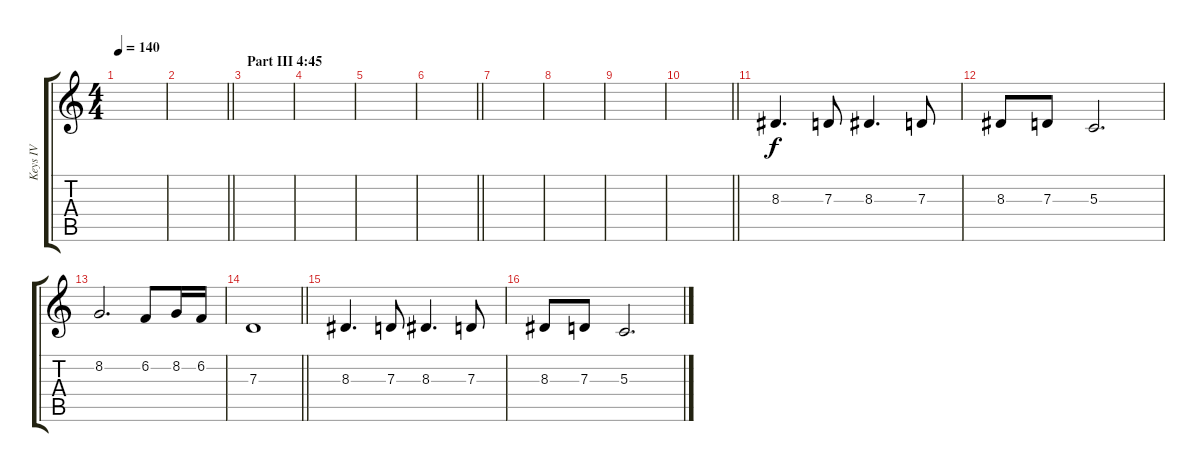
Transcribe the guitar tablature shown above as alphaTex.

\track ("Keys IV" "Keys IV") {instrument stringensemble2}
\staff {score tabs}
\tuning (E4 B3 G3 D3 A2 E2) {hide}
\ts (4 4)
\tempo 140
\clef g2
\ks c
|
\barLineRight lightlight
|
\section ("" "Part III 4:45")
|
|
|
\barLineRight lightlight
|
\section ("" "")
|
|
|
\barLineRight lightlight
|
\section ("" "")
8.3.4{d volume 8 instrument pad4choir} 7.3.8 8.3.4{d} 7.3.8 |
8.3.8 7.3.8 5.3.2{d} |
8.2.2{d} 6.2.8 8.2.16 6.2.16 |
\barLineRight lightlight
7.3.1 |
\section ("" "")
8.3.4{d} 7.3.8 8.3.4{d} 7.3.8 |
8.3.8 7.3.8 5.3.2{d}
